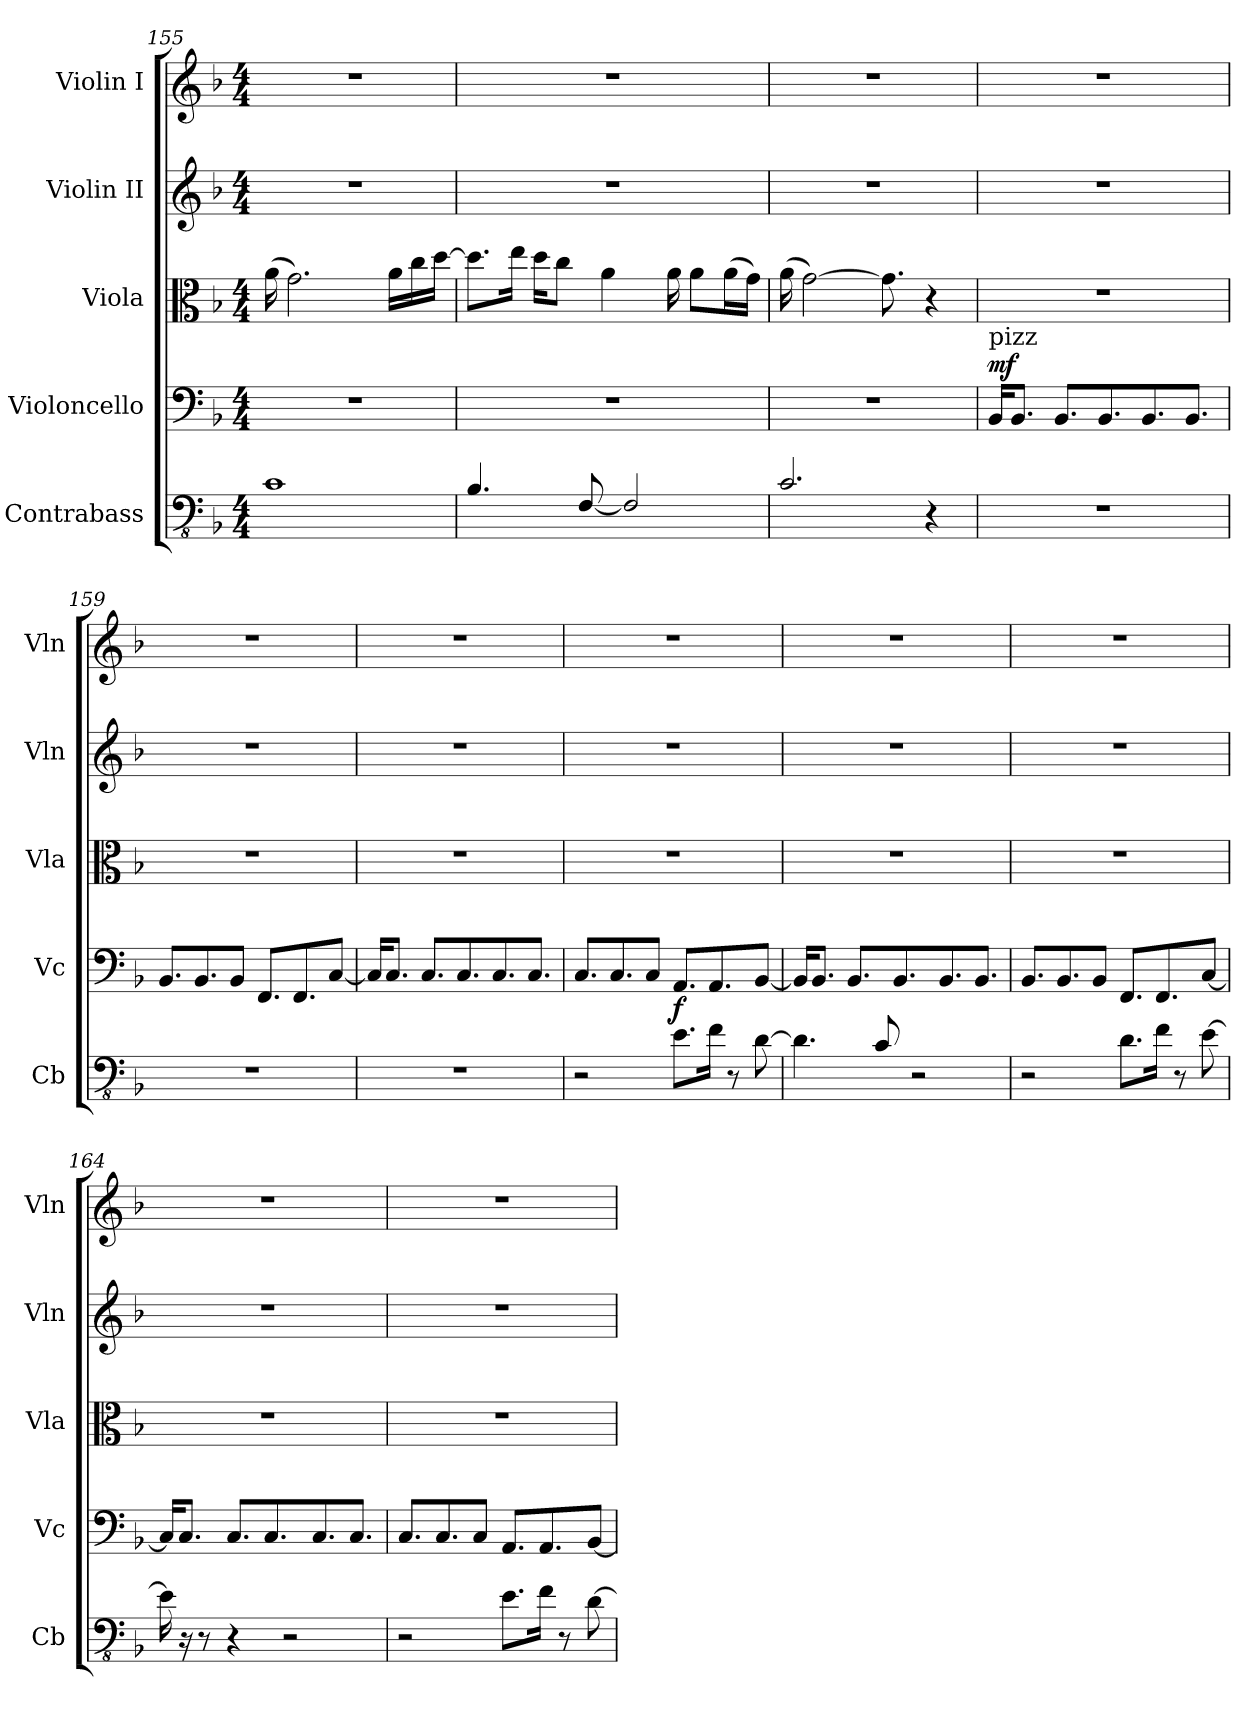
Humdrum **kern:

**kern	**dynam	**kern	**dynam	**kern	**kern	**kern
*part5	*part5	*part4	*part4	*part3	*part2	*part1
*staff5	*staff5	*staff4	*staff4	*staff3	*staff2	*staff1
*I"Contrabass	*	*I"Violoncello	*	*I"Viola	*I"Violin II	*I"Violin I
*I'Cb	*	*I'Vc	*	*I'Vla	*I'Vln	*I'Vln
*clefFv4	*	*clefF4	*	*clefC3	*clefG2	*clefG2
*ITrd7c12	*	*	*	*	*	*
*k[b-]	*	*k[b-]	*	*k[b-]	*k[b-]	*k[b-]
*M4/4	*	*M4/4	*	*M4/4	*M4/4	*M4/4
=155	=155	=155	=155	=155	=155	=155
1CC	.	1r	.	(16a\	1r	1r
.	.	.	.	2.g\)	.	.
.	.	.	.	16a\LL	.	.
.	.	.	.	16cc\	.	.
.	.	.	.	[16dd\JJ	.	.
=156	=156	=156	=156	=156	=156	=156
4.BBB-/	.	1r	.	8.dd\L]	1r	1r
.	.	.	.	16ee\Jk	.	.
.	.	.	.	16dd\KL	.	.
.	.	.	.	8cc\J	.	.
[8FFF/	.	.	.	.	.	.
.	.	.	.	4a\	.	.
2FFF/]	.	.	.	.	.	.
.	.	.	.	16a\	.	.
.	.	.	.	8a\L	.	.
.	.	.	.	(16a\L	.	.
.	.	.	.	16g\JJ)	.	.
=157	=157	=157	=157	=157	=157	=157
2.CC/	.	1r	.	(16a\	1r	1r
.	.	.	.	[2g\)	.	.
.	.	.	.	8.g\]	.	.
4r	.	.	.	4r	.	.
!!LO:LB:g=z
=158	=158	=158	=158	=158	=158	=158
*	*	*	*	*	*	*MM95
!	!	!LO:TX:a:t=pizz	!	!	!	!
!	!	!	!LO:DY:a	!	!	!
1r	.	16BB-/KL	mf	1r	1r	1r
.	.	8.BB-/J	.	.	.	.
.	.	8.BB-/L	.	.	.	.
.	.	8.BB-/	.	.	.	.
.	.	8.BB-/	.	.	.	.
.	.	8.BB-/J	.	.	.	.
=159	=159	=159	=159	=159	=159	=159
1r	.	8.BB-/L	.	1r	1r	1r
.	.	8.BB-/	.	.	.	.
.	.	8BB-/J	.	.	.	.
.	.	8.FF/L	.	.	.	.
.	.	8.FF/	.	.	.	.
.	.	[8C/J	.	.	.	.
=160	=160	=160	=160	=160	=160	=160
1r	.	16C/KL]	.	1r	1r	1r
.	.	8.C/J	.	.	.	.
.	.	8.C/L	.	.	.	.
.	.	8.C/	.	.	.	.
.	.	8.C/	.	.	.	.
.	.	8.C/J	.	.	.	.
=161	=161	=161	=161	=161	=161	=161
2r	.	8.C/L	.	1r	1r	1r
.	.	8.C/	.	.	.	.
.	.	8C/J	.	.	.	.
!	!LO:DY:a	!	!	!	!	!
8.EE\L	f	8.AA/L	.	.	.	.
16FF\Jk	.	8.AA/	.	.	.	.
8r	.	.	.	.	.	.
[8DD\	.	[8BB-/J	.	.	.	.
=162	=162	=162	=162	=162	=162	=162
4.DD\]	.	16BB-/KL]	.	1r	1r	1r
.	.	8.BB-/J	.	.	.	.
.	.	8.BB-/L	.	.	.	.
8CC/	.	.	.	.	.	.
.	.	8.BB-/	.	.	.	.
2r	.	.	.	.	.	.
.	.	8.BB-/	.	.	.	.
.	.	8.BB-/J	.	.	.	.
!!LO:PB:g=z
=163	=163	=163	=163	=163	=163	=163
2r	.	8.BB-/L	.	1r	1r	1r
.	.	8.BB-/	.	.	.	.
.	.	8BB-/J	.	.	.	.
8.DD\L	.	8.FF/L	.	.	.	.
16FF\Jk	.	8.FF/	.	.	.	.
8r	.	.	.	.	.	.
[8EE\	.	[8C/J	.	.	.	.
=164	=164	=164	=164	=164	=164	=164
16EE\]	.	16C/KL]	.	1r	1r	1r
16r	.	8.C/J	.	.	.	.
8r	.	.	.	.	.	.
4r	.	8.C/L	.	.	.	.
.	.	8.C/	.	.	.	.
2r	.	.	.	.	.	.
.	.	8.C/	.	.	.	.
.	.	8.C/J	.	.	.	.
=165	=165	=165	=165	=165	=165	=165
2r	.	8.C/L	.	1r	1r	1r
.	.	8.C/	.	.	.	.
.	.	8C/J	.	.	.	.
8.EE\L	.	8.AA/L	.	.	.	.
16FF\Jk	.	8.AA/	.	.	.	.
8r	.	.	.	.	.	.
[8DD\	.	[8BB-/J	.	.	.	.
=	=	=	=	=	=	=
*-	*-	*-	*-	*-	*-	*-
